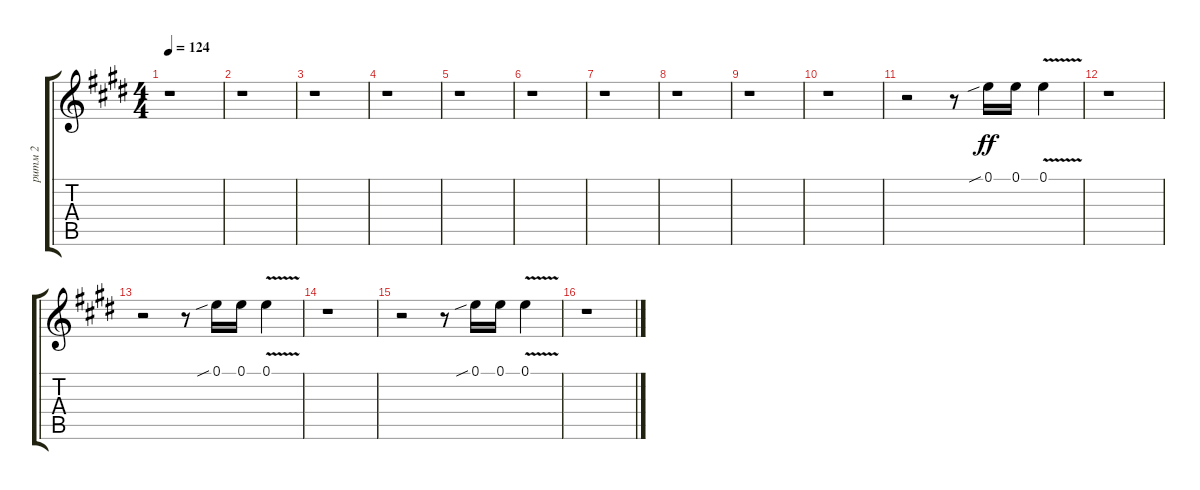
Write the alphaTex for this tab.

\track ("ритм 2" "ритм 2") {instrument overdrivenguitar}
\staff {score tabs}
\tuning (E4 B3 G3 D3 A2 E2) {hide}
\ts (4 4)
\tempo 124
\clef g2
\ks e
r.1{dy ff} |
r.1 |
r.1 |
r.1 |
r.1 |
r.1 |
r.1 |
r.1 |
r.1 |
r.1 |
r.2 r.8 0.1{sib}.16 0.1.16 0.1{v}.4 |
r.1 |
r.2 r.8 0.1{sib}.16 0.1.16 0.1{v}.4 |
r.1 |
r.2 r.8 0.1{sib}.16 0.1.16 0.1{v}.4 |
r.1
